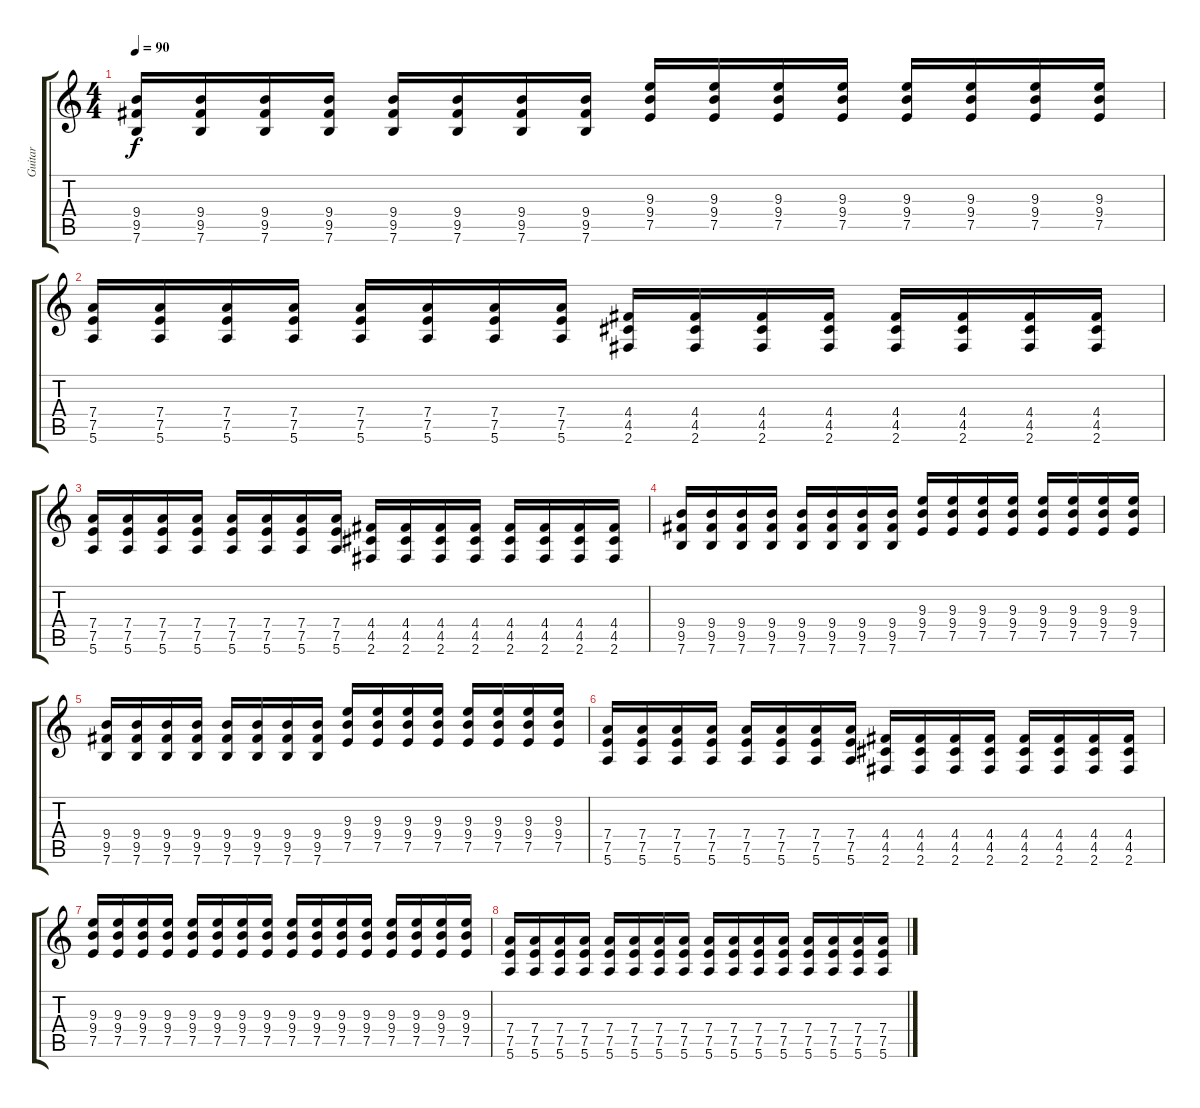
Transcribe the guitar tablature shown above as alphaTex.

\track ("Guitar" "Guitar") {instrument distortionguitar}
\staff {score tabs}
\tuning (E4 B3 G3 D3 A2 E2) {hide}
\ts (4 4)
\tempo 90
\clef g2
\ks c
(9.4 9.5 7.6).16{dy f} (9.4 9.5 7.6).16 (9.4 9.5 7.6).16 (9.4 9.5 7.6).16 (9.4 9.5 7.6).16 (9.4 9.5 7.6).16 (9.4 9.5 7.6).16 (9.4 9.5 7.6).16 (9.3 9.4 7.5).16 (9.3 9.4 7.5).16 (9.3 9.4 7.5).16 (9.3 9.4 7.5).16 (9.3 9.4 7.5).16 (9.3 9.4 7.5).16 (9.3 9.4 7.5).16 (9.3 9.4 7.5).16 |
(7.4 7.5 5.6).16 (7.4 7.5 5.6).16 (7.4 7.5 5.6).16 (7.4 7.5 5.6).16 (7.4 7.5 5.6).16 (7.4 7.5 5.6).16 (7.4 7.5 5.6).16 (7.4 7.5 5.6).16 (4.4 4.5 2.6).16 (4.4 4.5 2.6).16 (4.4 4.5 2.6).16 (4.4 4.5 2.6).16 (4.4 4.5 2.6).16 (4.4 4.5 2.6).16 (4.4 4.5 2.6).16 (4.4 4.5 2.6).16 |
(7.4 7.5 5.6).16 (7.4 7.5 5.6).16 (7.4 7.5 5.6).16 (7.4 7.5 5.6).16 (7.4 7.5 5.6).16 (7.4 7.5 5.6).16 (7.4 7.5 5.6).16 (7.4 7.5 5.6).16 (4.4 4.5 2.6).16 (4.4 4.5 2.6).16 (4.4 4.5 2.6).16 (4.4 4.5 2.6).16 (4.4 4.5 2.6).16 (4.4 4.5 2.6).16 (4.4 4.5 2.6).16 (4.4 4.5 2.6).16 |
(9.4 9.5 7.6).16 (9.4 9.5 7.6).16 (9.4 9.5 7.6).16 (9.4 9.5 7.6).16 (9.4 9.5 7.6).16 (9.4 9.5 7.6).16 (9.4 9.5 7.6).16 (9.4 9.5 7.6).16 (9.3 9.4 7.5).16 (9.3 9.4 7.5).16 (9.3 9.4 7.5).16 (9.3 9.4 7.5).16 (9.3 9.4 7.5).16 (9.3 9.4 7.5).16 (9.3 9.4 7.5).16 (9.3 9.4 7.5).16 |
(9.4 9.5 7.6).16 (9.4 9.5 7.6).16 (9.4 9.5 7.6).16 (9.4 9.5 7.6).16 (9.4 9.5 7.6).16 (9.4 9.5 7.6).16 (9.4 9.5 7.6).16 (9.4 9.5 7.6).16 (9.3 9.4 7.5).16 (9.3 9.4 7.5).16 (9.3 9.4 7.5).16 (9.3 9.4 7.5).16 (9.3 9.4 7.5).16 (9.3 9.4 7.5).16 (9.3 9.4 7.5).16 (9.3 9.4 7.5).16 |
(7.4 7.5 5.6).16 (7.4 7.5 5.6).16 (7.4 7.5 5.6).16 (7.4 7.5 5.6).16 (7.4 7.5 5.6).16 (7.4 7.5 5.6).16 (7.4 7.5 5.6).16 (7.4 7.5 5.6).16 (4.4 4.5 2.6).16 (4.4 4.5 2.6).16 (4.4 4.5 2.6).16 (4.4 4.5 2.6).16 (4.4 4.5 2.6).16 (4.4 4.5 2.6).16 (4.4 4.5 2.6).16 (4.4 4.5 2.6).16 |
(9.3 9.4 7.5).16 (9.3 9.4 7.5).16 (9.3 9.4 7.5).16 (9.3 9.4 7.5).16 (9.3 9.4 7.5).16 (9.3 9.4 7.5).16 (9.3 9.4 7.5).16 (9.3 9.4 7.5).16 (9.3 9.4 7.5).16 (9.3 9.4 7.5).16 (9.3 9.4 7.5).16 (9.3 9.4 7.5).16 (9.3 9.4 7.5).16 (9.3 9.4 7.5).16 (9.3 9.4 7.5).16 (9.3 9.4 7.5).16 |
(7.4 7.5 5.6).16 (7.4 7.5 5.6).16 (7.4 7.5 5.6).16 (7.4 7.5 5.6).16 (7.4 7.5 5.6).16 (7.4 7.5 5.6).16 (7.4 7.5 5.6).16 (7.4 7.5 5.6).16 (7.4 7.5 5.6).16 (7.4 7.5 5.6).16 (7.4 7.5 5.6).16 (7.4 7.5 5.6).16 (7.4 7.5 5.6).16 (7.4 7.5 5.6).16 (7.4 7.5 5.6).16 (7.4 7.5 5.6).16
